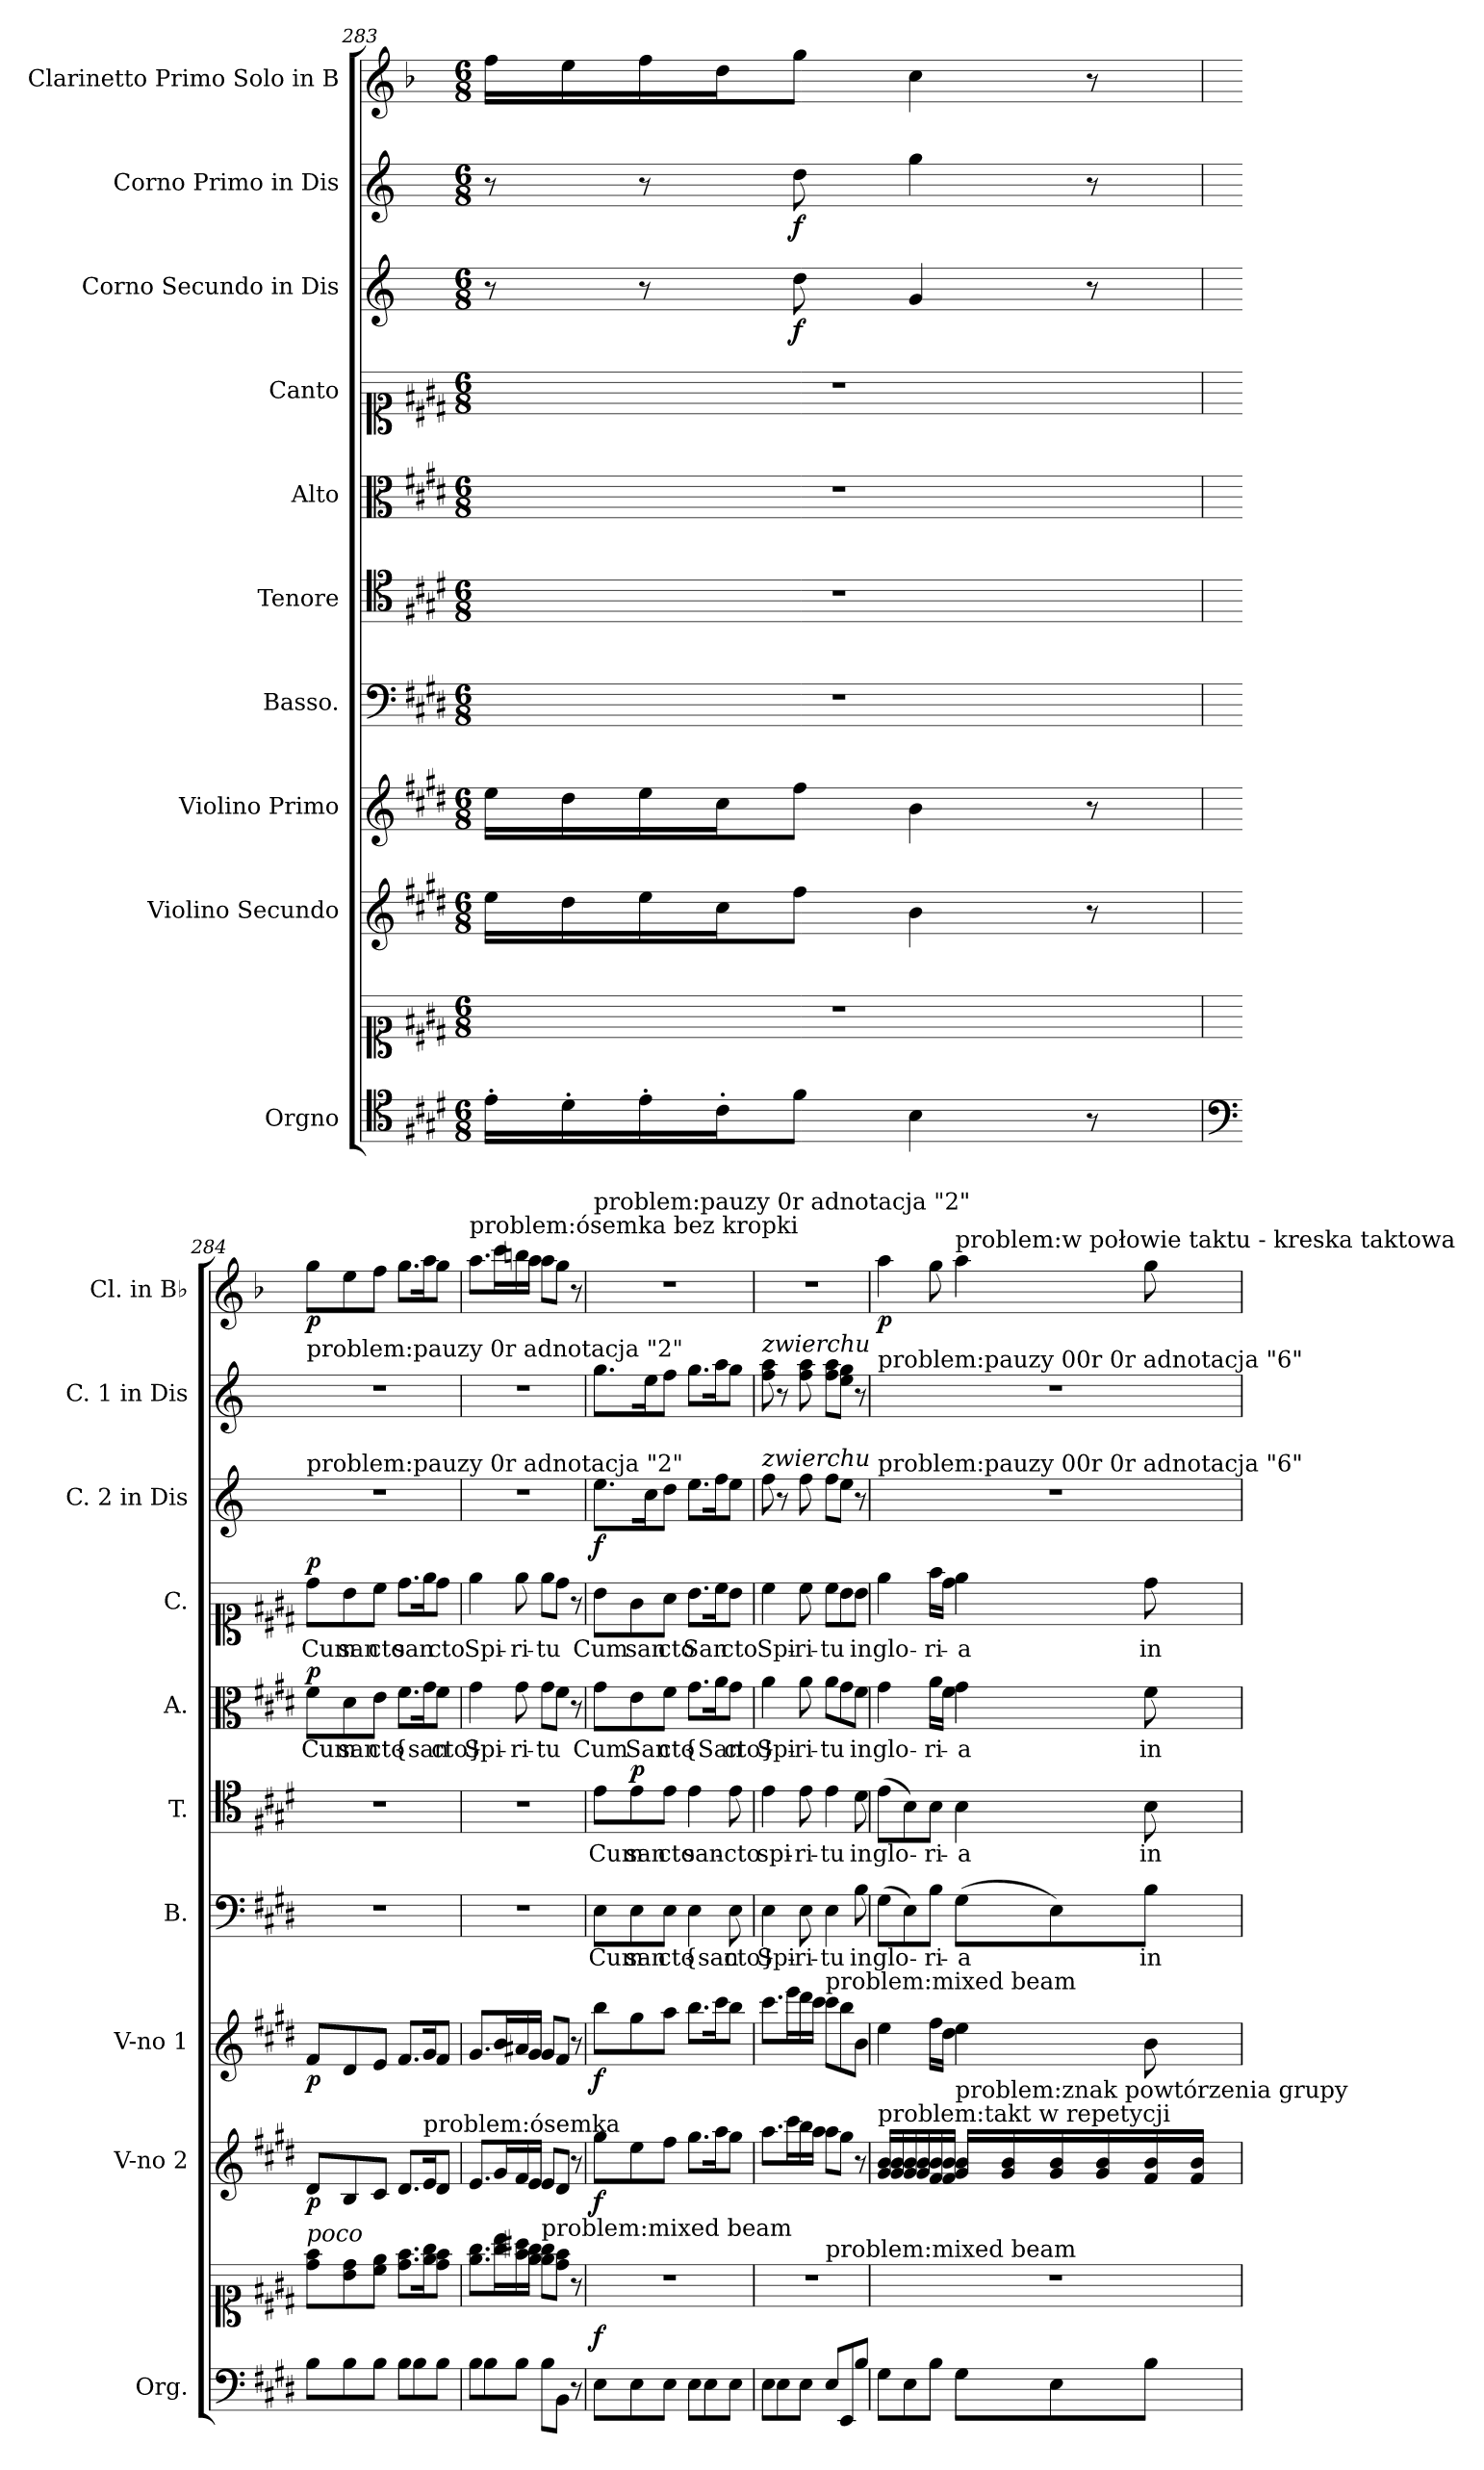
**kern	**kern	**dynam	**kern	**dynam	**kern	**dynam	**kern	**text	**kern	**text	**dynam	**kern	**text	**dynam	**kern	**text	**dynam	**kern	**dynam	**kern	**dynam	**kern	**dynam
*part10	*part10	*part10	*part9	*part9	*part8	*part8	*part7	*part7	*part6	*part6	*part6	*part5	*part5	*part5	*part4	*part4	*part4	*part3	*part3	*part2	*part2	*part1	*part1
*staff11	*staff10	*staff10/11	*staff9	*staff9	*staff8	*staff8	*staff7	*staff7	*staff6	*staff6	*staff6	*staff5	*staff5	*staff5	*staff4	*staff4	*staff4	*staff3	*staff3	*staff2	*staff2	*staff1	*staff1
*I"Orgno	*	*	*I"Violino Secundo	*	*I"Violino Primo	*	*I"Basso.	*	*I"Tenore	*	*	*I"Alto	*	*	*I"Canto	*	*	*I"Corno Secundo in Dis	*	*I"Corno Primo in Dis	*	*I"Clarinetto Primo Solo in B	*
*I'Org.	*	*	*I'V-no 2	*	*I'V-no 1	*	*I'B.	*	*I'T.	*	*	*I'A.	*	*	*I'C.	*	*	*I'C. 2 in Dis	*	*I'C. 1 in Dis	*	*I'Cl. in B♭	*
*clefC4	*clefC1	*	*clefG2	*	*clefG2	*	*clefF4	*	*clefC4	*	*	*clefC3	*	*	*clefC1	*	*	*clefG2	*	*clefG2	*	*clefG2	*
*	*	*	*	*	*	*	*	*	*	*	*	*	*	*	*	*	*	*ITrd5c8	*	*ITrd5c8	*	*ITrd1c1	*
*k[f#c#g#d#]	*k[f#c#g#d#]	*	*k[f#c#g#d#]	*	*k[f#c#g#d#]	*	*k[f#c#g#d#]	*	*k[f#c#g#d#]	*	*	*k[f#c#g#d#]	*	*	*k[f#c#g#d#]	*	*	*k[f#c#g#d#]	*	*k[f#c#g#d#]	*	*k[f#c#g#d#]	*
*M6/8	*M6/8	*	*M6/8	*	*M6/8	*	*M6/8	*	*M6/8	*	*	*M6/8	*	*	*M6/8	*	*	*M6/8	*	*M6/8	*	*M6/8	*
=283	=283	=283	=283	=283	=283	=283	=283	=283	=283	=283	=283	=283	=283	=283	=283	=283	=283	=283	=283	=283	=283	=283	=283
16e'LL	2.r	.	16eeLL	.	16eeLL	.	2.r	.	2.r	.	.	2.r	.	.	2.r	.	.	8r	.	8r	.	16eeLL	.
16d#'	.	.	16dd#	.	16dd#	.	.	.	.	.	.	.	.	.	.	.	.	.	.	.	.	16dd#	.
16e'	.	.	16ee	.	16ee	.	.	.	.	.	.	.	.	.	.	.	.	8r	.	8r	.	16ee	.
16c#'J	.	.	16cc#J	.	16cc#J	.	.	.	.	.	.	.	.	.	.	.	.	.	.	.	.	16cc#J	.
8f#J	.	.	8ff#J	.	8ff#J	.	.	.	.	.	.	.	.	.	.	.	.	8f#	f	8f#	f	8ff#J	.
4B	.	.	4b	.	4b	.	.	.	.	.	.	.	.	.	.	.	.	4B	.	4b	.	4b	.
8r	.	.	8r	.	8r	.	.	.	.	.	.	.	.	.	.	.	.	8r	.	8r	.	8r	.
=284	=284	=284	=284	=284	=284	=284	=284	=284	=284	=284	=284	=284	=284	=284	=284	=284	=284	=284	=284	=284	=284	=284	=284
*clefF4	*	*	*	*	*	*	*	*	*	*	*	*	*	*	*	*	*	*	*	*	*	*	*
!	!	!	!	!	!	!	!	!	!	!	!	!	!	!	!	!	!	!	!	!LO:TX:a:t=problem&colon;pauzy 0r adnotacja "2"	!	!	!
!	!	!	!	!	!	!	!	!	!	!	!	!	!	!	!	!	!	!LO:TX:a:t=problem&colon;pauzy 0r adnotacja "2"	!	!	!	!	!
!	!LO:TX:a:i:t=poco	!	!	!	!	!	!	!	!	!	!	!	!	!	!	!	!	!	!	!	!	!	!
!	!	!	!	!	!	!	!	!	!	!	!	!	!	!LO:DY:a	!	!	!LO:DY:a	!	!	!	!	!	!
8BL	8dd# 8ff#L	.	8d#L	p	8f#L	p	2.r	.	2.r	.	.	8f#L	Cum	p	8dd#L	Cum	p	2.r	.	2.r	.	8ff#L	p
8B	8b 8dd#	.	8B	.	8d#	.	.	.	.	.	.	8d#	san-	.	8b	san-	.	.	.	.	.	8dd#	.
8BJ	8cc# 8eeJ	.	8c#J	.	8eJ	.	.	.	.	.	.	8eJ	-cto	.	8cc#J	-cto	.	.	.	.	.	8eeJ	.
8BL	8.dd# 8.ff#L	.	8.d#L	.	8.f#L	.	.	.	.	.	.	8.f#L	{san-	.	8.dd#L	san-	.	.	.	.	.	8.ff#L	.
8B	.	.	.	.	.	.	.	.	.	.	.	.	.	.	.	.	.	.	.	.	.	.	.
!	!	!	!LO:TX:a:t=problem&colon;ósemka	!	!	!	!	!	!	!	!	!	!	!	!	!	!	!	!	!	!	!	!
.	16ee 16gg#K	.	16eK	.	16g#K	.	.	.	.	.	.	16g#K	.	.	16eeK	.	.	.	.	.	.	16gg#K	.
8BJ	8dd# 8ff#J	.	8d#J	.	8f#J	.	.	.	.	.	.	8f#J	-cto}	.	8dd#J	-cto	.	.	.	.	.	8ff#J	.
=285	=285	=285	=285	=285	=285	=285	=285	=285	=285	=285	=285	=285	=285	=285	=285	=285	=285	=285	=285	=285	=285	=285	=285
!	!	!	!	!	!	!	!	!	!	!	!	!	!	!	!	!	!	!	!	!	!	!LO:TX:a:t=problem&colon;ósemka bez kropki	!
8BL	8.ee 8.gg#L	.	8.eL	.	8.g#L	.	2.r	.	2.r	.	.	4g#	Spi-	.	4ee	Spi-	.	2.r	.	2.r	.	8.gg#L	.
8B	.	.	.	.	.	.	.	.	.	.	.	.	.	.	.	.	.	.	.	.	.	.	.
.	16gg# 16bbL	.	16g#L	.	16bL	.	.	.	.	.	.	.	.	.	.	.	.	.	.	.	.	16bbL	.
8BJ	16ff# 16aa#X	.	16f#	.	16a#X	.	.	.	.	.	.	8g#	-ri-	.	8ee	-ri-	.	.	.	.	.	16aa#X	.
.	16ee 16gg#JJ	.	16eJJ	.	16g#JJ	.	.	.	.	.	.	.	.	.	.	.	.	.	.	.	.	16gg#JJ	.
!	!LO:TX:a:t=problem&colon;mixed beam	!	!	!	!	!	!	!	!	!	!	!	!	!	!	!	!	!	!	!	!	!	!
8BL	8ee 8gg#L	.	8eL	.	8g#L	.	.	.	.	.	.	8g#L	-tu	.	8eeL	-tu	.	.	.	.	.	8gg#L	.
8BBJ	8dd# 8ff#J	.	8d#J	.	8f#J	.	.	.	.	.	.	8f#J	.	.	8dd#J	.	.	.	.	.	.	8ff#J	.
8r	8r	.	8r	.	8r	.	.	.	.	.	.	8r	.	.	8r	.	.	.	.	.	.	8r	.
=286	=286	=286	=286	=286	=286	=286	=286	=286	=286	=286	=286	=286	=286	=286	=286	=286	=286	=286	=286	=286	=286	=286	=286
!	!	!	!	!	!	!	!	!	!	!	!	!	!	!	!	!	!	!	!	!	!	!LO:TX:a:t=problem&colon;pauzy 0r adnotacja "2"	!
8EL	2.r	f	8gg#L	f	8bbL	f	8EL	Cum	8eL	Cum	.	8g#L	Cum	.	8bL	Cum	.	8.g#L	f	8.bL	.	2.r	.
!	!	!	!	!	!	!	!	!	!	!	!LO:DY:a	!	!	!	!	!	!	!	!	!	!	!	!
8E	.	.	8ee	.	8gg#	.	8E	san-	8e	san-	p	8e	San-	.	8g#	san-	.	.	.	.	.	.	.
.	.	.	.	.	.	.	.	.	.	.	.	.	.	.	.	.	.	16eK	.	16g#K	.	.	.
8EJ	.	.	8ff#J	.	8aaJ	.	8EJ	-cto	8eJ	-cto	.	8f#J	-cto	.	8aJ	-cto	.	8f#J	.	8aJ	.	.	.
8EL	.	.	8.gg#L	.	8.bbL	.	4E	{san-	4e	san-	.	8.g#L	{San-	.	8.bL	San-	.	8.g#L	.	8.bL	.	.	.
8E	.	.	.	.	.	.	.	.	.	.	.	.	.	.	.	.	.	.	.	.	.	.	.
.	.	.	16aaK	.	16ccc#K	.	.	.	.	.	.	16aK	.	.	16cc#K	.	.	16aK	.	16cc#K	.	.	.
8EJ	.	.	8gg#J	.	8bbJ	.	8E	-cto}	8e	-cto	.	8g#J	-cto}	.	8bJ	-cto	.	8g#J	.	8bJ	.	.	.
=287	=287	=287	=287	=287	=287	=287	=287	=287	=287	=287	=287	=287	=287	=287	=287	=287	=287	=287	=287	=287	=287	=287	=287
!	!	!	!	!	!	!	!	!	!	!	!	!	!	!	!	!	!	!	!	!LO:TX:a:i:t=zwierchu	!	!	!
!	!	!	!	!	!	!	!	!	!	!	!	!	!	!	!	!	!	!LO:TX:a:i:t=zwierchu	!	!	!	!	!
*	*^	*	*	*	*	*	*	*	*	*	*	*	*	*	*	*	*	*	*	*	*	*	*
8EL	2.r	4.ryy	.	8.aaL	.	8.ccc#L	.	4E	Spi-	4e	spi-	.	4a	Spi-	.	4cc#	Spi-	.	8a	.	8a 8cc#	.	2.r	.
8E	.	.	.	.	.	.	.	.	.	.	.	.	.	.	.	.	.	.	8r	.	8r	.	.	.
.	.	.	.	16ccc#L	.	16eeeL	.	.	.	.	.	.	.	.	.	.	.	.	.	.	.	.	.	.
8EJ	.	.	.	16bb	.	16ddd#	.	8E	-ri-	8e	-ri-	.	8a	-ri-	.	8cc#	-ri-	.	8a	.	8a 8cc#	.	.	.
.	.	.	.	16aaJJ	.	16ccc#JJ	.	.	.	.	.	.	.	.	.	.	.	.	.	.	.	.	.	.
!	!	!	!	!	!	!LO:TX:a:t=problem&colon;mixed beam	!	!	!	!	!	!	!	!	!	!	!	!	!	!	!	!	!	!
!	!	!LO:TX:a:t=problem&colon;mixed beam	!	!	!	!	!	!	!	!	!	!	!	!	!	!	!	!	!	!	!	!	!	!
8EL	.	4.ryy	.	8aaL	.	8ccc#L	.	4E	-tu	4e	-tu	.	8aL	-tu	.	8cc#L	-tu	.	8aL	.	8a 8cc#L	.	.	.
8EE	.	.	.	8gg#J	.	8bb	.	.	.	.	.	.	8g#	.	.	8b	.	.	8g#J	.	8g# 8bJ	.	.	.
8BJ	.	.	.	8r	.	8bJ	.	8B	in	8d#	in	.	8f#J	in	.	8bJ	in	.	8r	.	8r	.	.	.
=288	=288	=288	=288	=288	=288	=288	=288	=288	=288	=288	=288	=288	=288	=288	=288	=288	=288	=288	=288	=288	=288	=288	=288	=288
!	!	!	!	!	!	!	!	!	!	!	!	!	!	!	!	!	!	!	!	!	!LO:TX:a:t=problem&colon;pauzy 00r 0r adnotacja "6"	!	!	!
!	!	!	!	!	!	!	!	!	!	!	!	!	!	!	!	!	!	!	!LO:TX:a:t=problem&colon;pauzy 00r 0r adnotacja "6"	!	!	!	!	!
!	!	!	!	!LO:TX:a:t=problem&colon;takt w repetycji	!	!	!	!	!	!	!	!	!	!	!	!	!	!	!	!	!	!	!	!
*	*v	*v	*	*	*	*	*	*	*	*	*	*	*	*	*	*	*	*	*	*	*	*	*	*
8G#L	2.r	.	16g# 16bLL	.	4ee	.	(8G#L	glo-	(8eL	glo-	.	4g#	glo-	.	4ee	glo-	.	2.r	.	2.r	.	4gg#	p
.	.	.	16g# 16b	.	.	.	.	.	.	.	.	.	.	.	.	.	.	.	.	.	.	.	.
8E	.	.	16g# 16b	.	.	.	8E)	.	8B)	.	.	.	.	.	.	.	.	.	.	.	.	.	.
.	.	.	16g# 16b	.	.	.	.	.	.	.	.	.	.	.	.	.	.	.	.	.	.	.	.
8BJ	.	.	16f# 16b	.	16ff#LL	.	8BJ	-ri-	8BJ	-ri-	.	16aLL	-ri-	.	16ff#LL	-ri-	.	.	.	.	.	8ff#	.
.	.	.	16f# 16bJJ	.	16dd#JJ	.	.	.	.	.	.	16f#JJ	.	.	16dd#JJ	.	.	.	.	.	.	.	.
!	!	!	!	!	!	!	!	!	!	!	!	!	!	!	!	!	!	!	!	!	!	!LO:TX:a:t=problem&colon;w połowie taktu - kreska taktowa	!
!	!	!	!LO:TX:a:t=problem&colon;znak powtórzenia grupy	!	!	!	!	!	!	!	!	!	!	!	!	!	!	!	!	!	!	!	!
8G#L	.	.	16g# 16bLL	.	4ee	.	(8G#L	a	4B	-a	.	4g#	-a	.	4ee	-a	.	.	.	.	.	4gg#	.
.	.	.	16g# 16b	.	.	.	.	.	.	.	.	.	.	.	.	.	.	.	.	.	.	.	.
8E	.	.	16g# 16b	.	.	.	8E)	.	.	.	.	.	.	.	.	.	.	.	.	.	.	.	.
.	.	.	16g# 16b	.	.	.	.	.	.	.	.	.	.	.	.	.	.	.	.	.	.	.	.
8BJ	.	.	16f# 16b	.	8b	.	8BJ	in-	8B	in	.	8f#	in	.	8dd#	in	.	.	.	.	.	8ff#	.
.	.	.	16f# 16bJJ	.	.	.	.	.	.	.	.	.	.	.	.	.	.	.	.	.	.	.	.
=	=	=	=	=	=	=	=	=	=	=	=	=	=	=	=	=	=	=	=	=	=	=	=
*-	*-	*-	*-	*-	*-	*-	*-	*-	*-	*-	*-	*-	*-	*-	*-	*-	*-	*-	*-	*-	*-	*-	*-
